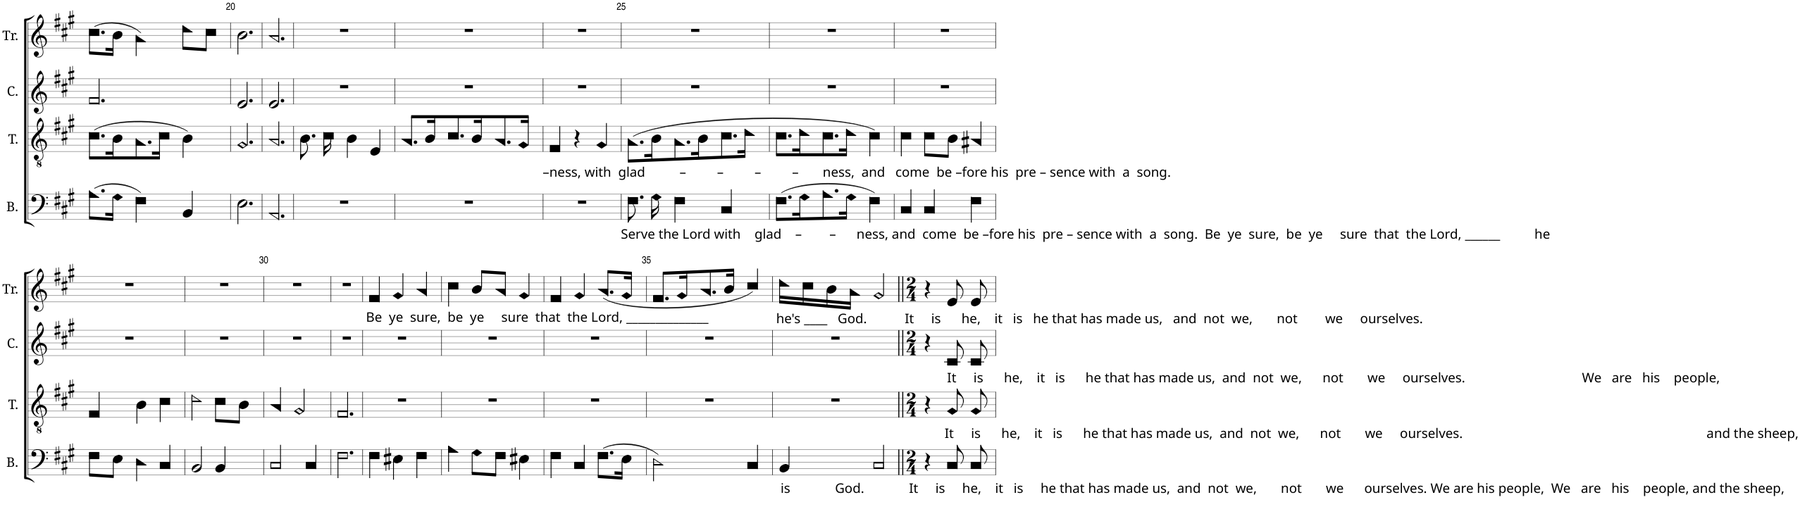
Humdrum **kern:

**kern	**kern	**kern	**kern
*part4	*part3	*part2	*part1
*staff4	*staff3	*staff2	*staff1
*I"B.	*I"T.	*I"C.	*I"Tr.
*I'B.	*I'T.	*I'C.	*I'Tr.
!!LO:PB:g=z
*clefF4	*clefGv2	*clefG2	*clefG2
*k[f#c#g#]	*k[f#c#g#]	*k[f#c#g#]	*k[f#c#g#]
*M3/4	*M3/4	*M3/4	*M3/4
=19	=19	=19	=19
(8.A!\L	(8.c#!\L	2.f#!/	(8.cc#!\L
16G#!\Jk	16B!\K	.	16b!\Jk
4F#!\)	8.A!\	.	4a!\)
.	16c#!\Jk	.	.
4BB!/	4B!\)	.	8dd!\L
.	.	.	8cc#!\J
=20	=20	=20	=20
2.E!\	2.G#!/	2.e!/	2.b!\
=21	=21	=21	=21
2.AA!/	2.A!/	2.e!/	2.a!/
=22	=22	=22	=22
2.r	8.B!\	2.r	2.r
.	16c#!\	.	.
.	4B!\	.	.
.	4E!/	.	.
=23	=23	=23	=23
2.r	8.A!/L	2.r	2.r
.	16B!/K	.	.
.	8.c#!/	.	.
.	16B!/K	.	.
.	8.A!/	.	.
.	16G#!/Jk	.	.
=24	=24	=24	=24
!	!LO:TX:b:t=–ness, with  glad          –         –         –         –       ness,  and   come  be –fore his  pre – sence with  a  song.	!	!
2.r	4F#!/	2.r	2.r
.	4r	.	.
.	4G#!/	.	.
=25	=25	=25	=25
!LO:TX:b:t=Serve the Lord with    glad    –        –      ness, and  come  be –fore his  pre – sence with  a  song.  Be  ye  sure,  be  ye     sure  that  the Lord, ______          he	!	!	!
8.F#!\	(8.A!\L	2.r	2.r
16G#!\	16B!\K	.	.
4F#!\	8.A!\	.	.
.	16B!\K	.	.
4C#!/	8.c#!\	.	.
.	16d!\Jk	.	.
=26	=26	=26	=26
(8.F#!\L	8.c#!\L	2.r	2.r
16G#!\K	16d!\K	.	.
8.A!\	8.c#!\	.	.
16G#!\Jk	16d!\Jk	.	.
4F#!\)	4c#!\)	.	.
=27	=27	=27	=27
4C#!/	4c#!\	2.r	2.r
4C#!/	8c#!\L	.	.
.	8B!\J	.	.
4F#!\	4A#X!/	.	.
!!LO:LB:g=z
=28	=28	=28	=28
8F#!\L	4F#!/	2.r	2.r
8E!\J	.	.	.
4D!\	4B!\	.	.
4C#!/	4c#!\	.	.
=29	=29	=29	=29
2BB!/	2d!\	2.r	2.r
4BB!/	8c#!\L	.	.
.	8B!\J	.	.
=30	=30	=30	=30
2C#!/	4A!/	2.r	2.r
.	2G#!/	.	.
4C#!/	.	.	.
=31	=31	=31	=31
2.F#!\	2.F#!/	2.r	2.r
=32	=32	=32	=32
!	!	!	!LO:TX:b:t=Be  ye  sure,  be  ye     sure  that  the Lord, ______________
4F#!\	2.r	2.r	4f#!/
4E#X!\	.	.	4g#!/
4F#!\	.	.	4a!/
=33	=33	=33	=33
4A!\	2.r	2.r	4cc#!\
8G#!\L	.	.	8b!/L
8F#!\J	.	.	8a!/J
4E#X!\	.	.	4g#!/
=34	=34	=34	=34
4F#!\	2.r	2.r	4f#!/
4C#!/	.	.	4g#!/
(8.F#!\L	.	.	(8.a!/L
16E!\Jk	.	.	16g#!/Jk
=35	=35	=35	=35
2D!\)	2.r	2.r	8.f#!/L
.	.	.	16g#!/K
.	.	.	8.a!/
.	.	.	16b!/Jk
4C#!/	.	.	4cc#!/)
=36	=36	=36	=36
!	!	!	!LO:TX:b:t=he's ____   God.           It     is      he,    it   is   he that has made us,   and  not  we,       not        we     ourselves.
!LO:TX:b:t=is             God.             It     is     he,    it   is     he that has made us,  and  not  we,       not       we      ourselves. We are his people,  We   are   his    people, and the sheep,	!	!	!
4BB!/	2.r	2.r	16dd!\LL
.	.	.	16cc#!\
.	.	.	16b!\
.	.	.	16a!\JJ
2C#!/	.	.	2g#!/
=37||	=37||	=37||	=37||
*M2/4	*M2/4	*M2/4	*M2/4
4r	4r	4r	4r
!	!	!LO:TX:b:t=It     is      he,    it   is      he that has made us,  and  not  we,      not       we     ourselves.                                  We   are   his    people,	!
!	!LO:TX:b:t=It     is      he,    it   is      he that has made us,  and  not  we,      not       we     ourselves.                                                                       and the sheep,	!	!
8C#!/	8G#!/	8c#!/L	8e!/
8C#!/	8G#!/	8c#!/J	8e!/
=	=	=	=
*-	*-	*-	*-
